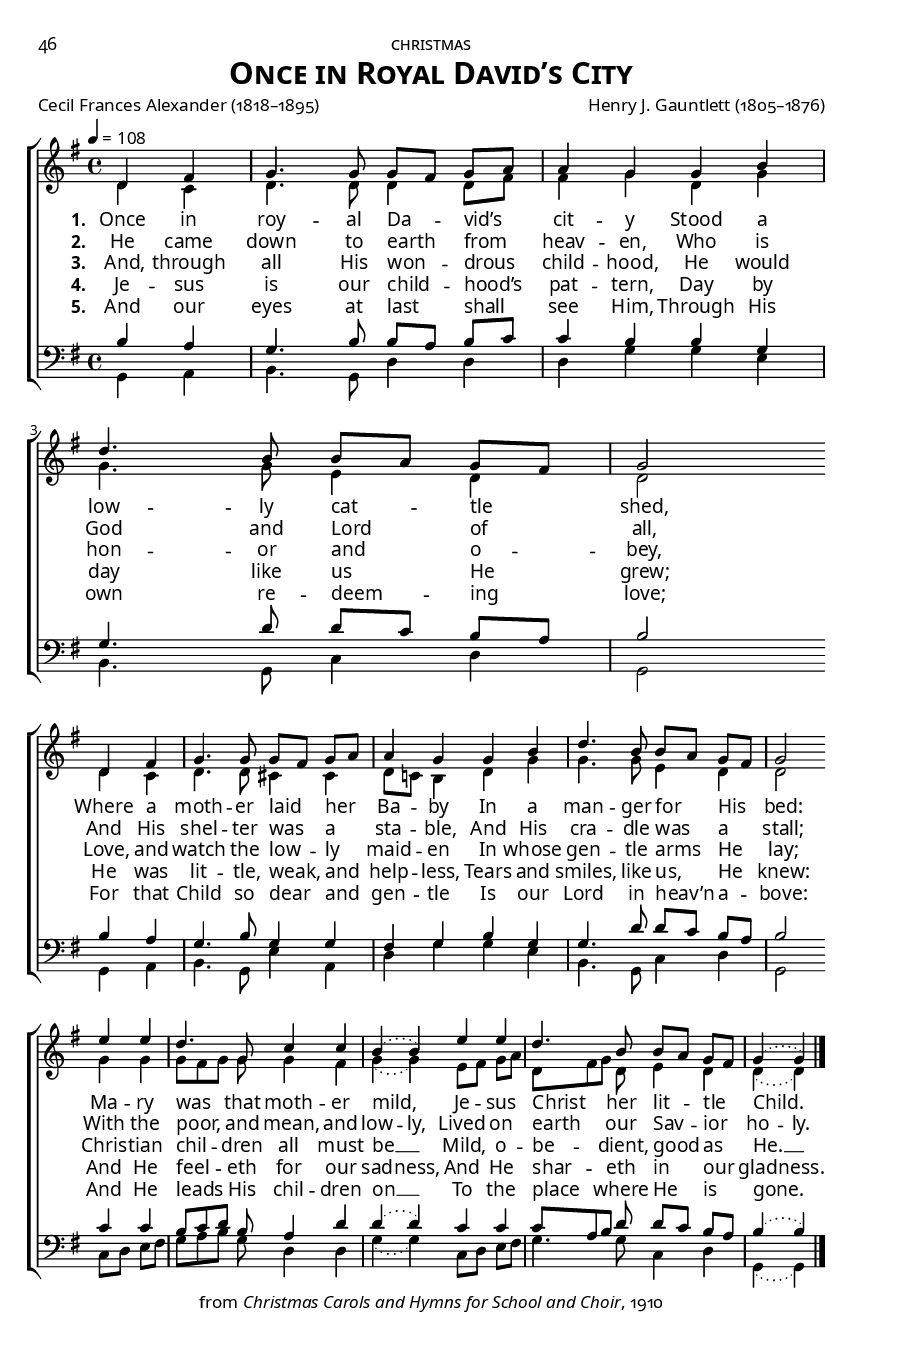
\version "2.14.2"
\include "util.ly"
\header {
  title = \markup{\override #'(font-name . "Garamond Premier Pro Semibold"){ \abs-fontsize #15 \smallCapsOldStyle"Once in Royal David’s City"}}
  poet = \markup\oldStyleNum"Cecil Frances Alexander (1818–1895)"
  composer = \markup\oldStyleNum"Henry J. Gauntlett (1805–1876)"
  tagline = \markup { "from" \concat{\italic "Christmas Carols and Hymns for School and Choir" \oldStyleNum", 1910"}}
}
\paper {
  paper-height = 9\in
  paper-width = 6\in
  indent = 0\in
  %system-system-spacing = #'((basic-distance . 10) (padding . 0))
  %system-system-spacing =
  %  #'((basic-distance . 0)
  %     (minimum-distance . 0)
  %     (padding . -0.35)
  %     (stretchability . 100))
%{IF_LESSER
  markup-system-spacing #'stretchability = 50
  top-markup-spacing #'stretchability = 30
  last-bottom-spacing #'stretchability = 60
%}%END_IF_LESSER
  ragged-last-bottom = ##f
  ragged-bottom = ##f
  two-sided = ##t
  inner-margin = 0.5\in
  outer-margin = 0.25\in
  top-margin = 0.25\in
  bottom-margin = 0.25\in
  first-page-number = #046
  print-first-page-number = ##t
  headerLine = \markup{\override #'(font-name . "Garamond Premier Pro") \smallCapsOldStyle"christmas"}
  oddHeaderMarkup = \markup\fill-line{
     \override #'(font-name . "Garamond Premier Pro")\abs-fontsize #8.5
     \combine 
        \fill-line{"" \if \should-print-page-number
        \oldStylePageNum""
        }
        \fill-line{\headerLine}
  }
  evenHeaderMarkup = \markup {
     \override #'(font-name . "Garamond Premier Pro")\abs-fontsize #8.5
     \combine
        \if \should-print-page-number
        \oldStylePageNum""
        \fill-line{\headerLine}
  }
}
#(set-global-staff-size 15) \paper{ #(define fonts (make-pango-font-tree "GoudyOlSt BT" "Garamond Premier Pro" "Garamond Premier Pro" (/ 15 20))) }
global = {
  \key g \major
  \time 4/4
  \autoBeamOff
}

sopMusic = \relative c' {
  \tempo 4 = 108
  \partial 2 d4 fis |
  g4. g8 g[ fis] g[ a] |
  a4 g g b |
  
  d4. b8 b[ a] g[ fis] |
  g2 \bar""\break d4 fis |
  g4. g8 g[ fis] g[ a] |
  
  a4 g g b |
  d4. b8 b[ a] g[ fis] |
  g2 \bar""\break e'4 e |
  
  d4. g,8 c4 c |
  \slurDotted b4( b) e e |
  \slurSolid d4. b8 b[ a] g[ fis] |
  \partial 2 \slurDotted g4( g) \bar "|."
}
sopWords = \lyricmode {
  
}

altoMusic = \relative c' {
  d4 c |
  d4. d8 d4 d8[ fis] |
  fis4 g d g |
  g4. g8 e4 d |
  d2 d4 c |
  
  d4. d8 cis4 cis |
  d8[ c!] b4 d g |
  g4. g8 e4 d |
  d2 g4 g |
  
  g8[ fis g] g g4 fis |
  \slurDotted g4( g) e8[ fis] g[ a] |
  d,[ fis g] d e4 d |
  d( d) \bar "|."
}
altoWords = \lyricmode {
  \dropLyricsIX
  \set stanza = #"1. "
  \set ignoreMelismata = ##t
  Once in roy -- al Da -- _ vid’s _ cit -- y
  Stood a low -- ly cat -- _ tle _ shed,
  Where a moth -- er laid _ her _ Ba -- by
  In a man -- ger for _ His _ bed:
  \set associatedVoice = "tenors"
  Ma -- ry was _ _ that moth -- er mild, _
  Je -- sus Christ _ _ her lit -- _ tle _ Child. _
}
altoWordsII = \lyricmode {
  \dropLyricsIX
  \set stanza = #"2. "
  \set ignoreMelismata = ##t
  He came down to earth _ from _ heav -- en,
  Who is God and Lord _ of _ all,
  And His shel -- ter was _ a _ sta -- ble,
  And His cra -- dle was _ a _ stall;
  \set associatedVoice = "tenors"
  With the poor, _ _ and mean, and low -- ly,
  Lived on earth _ _ our Sav -- _ ior _ ho -- ly.
}
altoWordsIII = \lyricmode {
  \dropLyricsIX
  \set stanza = #"3. "
  And, through all His won -- drous child -- hood,
    He would hon -- or and o -- bey,
  Love, and watch the low -- ly maid -- en
    In whose gen -- tle arms He lay;
  \set associatedVoice = "tenors"
  Chris -- tian chil -- dren all must be __
  Mild, o -- be -- dient, good as He. __
}
altoWordsIV = \lyricmode {
  \dropLyricsIX
  \set stanza = #"4. "
  \set ignoreMelismata = ##t
  Je -- sus is our child -- _ hood’s _ pat -- tern,
  Day by day like us _ He _ grew;
  He was lit -- tle, weak, _ and _ help -- less,
  Tears and smiles, like us, _ He _ knew:
  \set associatedVoice = "tenors"
  And He feel -- _ _ eth for our sad -- ness,
  And He shar -- _ _ eth in _ our _ glad -- ness.
}
altoWordsV = \lyricmode {
  \dropLyricsIX
  \set ignoreMelismata = ##t
  \set stanza = #"5. "
  And our eyes at last _ shall _ see Him,
  Through His own re -- deem -- _ ing _ love;
  For that Child so dear _ and _ gen -- tle
  Is our Lord in heav’n _ a -- _ bove:
  \set associatedVoice = "tenors"
  And He leads _ _ His chil -- dren on __ _
  To the place _ _ where He _ is _ gone. _
}

tenorMusic = \relative c' {
  b4 a |
  g4. b8 b[ a] b[ c] |
  c4 b b g |
  g4. d'8 d[ c] b[ a] |
  b2 b4 a |
  
  g4. b8 g4 g |
  fis g b g |
  g4. d'8 d[ c] b[ a] |
  b2 c4 c |
  
  b8[ c d] b a4 d |
  \slurDotted d4( d) c c |
  c8[ a b] d d[ c] b[ a] |
  b4( b) \bar "|."
}
tenorWords = \lyricmode {

}

bassMusic = \relative c {
  g4 a |
  b4. g8 d'4 d |
  d g g e |
  b4. g8 c4 d |
  g,2 g4 a |
  
  b4. g8 e'4 a, |
  d g g e |
  b4. g8 c4 d |
  g,2 c8[ d] e[ fis] |
  
  g[ a b] g d4 d |  
  \slurDotted g4( g) c,8[ d] e[ fis] |
  g4. g8 c,4 d |
  g,( g) \bar "|."
}
bassWords = \lyricmode {

}

\score {
  <<
   \new ChoirStaff <<
%    \new Lyrics = sopranos \with { \override VerticalAxisGroup #'nonstaff-relatedstaff-spacing = #'((basic-distance . 1)) }
    \new Staff = women <<
      \new Voice = "sopranos" { \voiceOne << \global \sopMusic >> }
      \new Voice = "altos" { \voiceTwo << \global \altoMusic >> }
    >>
   \new Staff = men <<
      \clef bass
      \new Voice = "tenors" { \voiceOne << \global \tenorMusic >> }
      \new Voice = "basses" { \voiceTwo << \global \bassMusic >> }
    >>
    \new Lyrics \with { alignAboveContext = #"women" } \lyricsto "sopranos" \sopWords
    \new Lyrics = "altosV"  \with { alignBelowContext = #"women" } \lyricsto "sopranos" \altoWordsV
    \new Lyrics = "altosIV"  \with { alignBelowContext = #"women" } \lyricsto "sopranos" \altoWordsIV
    \new Lyrics = "altosIII"  \with { alignBelowContext = #"women" } \lyricsto "sopranos" \altoWordsIII
    \new Lyrics = "altosII"  \with { alignBelowContext = #"women" } \lyricsto "sopranos" \altoWordsII
    \new Lyrics = "altos"  \with { alignBelowContext = #"women" \override VerticalAxisGroup #'nonstaff-relatedstaff-spacing = #'((padding . -0.5)) } \lyricsto "sopranos" \altoWords
    \new Lyrics \with { alignAboveContext = #"men" \override VerticalAxisGroup #'nonstaff-relatedstaff-spacing = #'((basic-distance . 1)) } \lyricsto "tenors" \tenorWords
    \new Lyrics \with { alignBelowContext = #"men" \override VerticalAxisGroup #'nonstaff-relatedstaff-spacing = #'((basic-distance . 1)) } \lyricsto "basses" \bassWords
  >>
%    \new PianoStaff << \new Staff { \new Voice { \pianoRH } } \new Staff { \clef "bass" \pianoLH } >>
  >>
  \layout {
    \context {
      \Score
      %\override SpacingSpanner #'base-shortest-duration = #(ly:make-moment 1 8)
      %\override SpacingSpanner #'common-shortest-duration = #(ly:make-moment 1 4)
    }
    \context {
      % Remove all empty staves
      % \Staff \RemoveEmptyStaves \override VerticalAxisGroup #'remove-first = ##t
    }
    \context {
      \Lyrics
      \override LyricText #'X-offset = #center-on-word
    }
  }
  \midi {
    \tempo 4 = 108
    \set Staff.midiInstrument = "piccolo"
  
    \context {
      \Voice
      \remove "Dynamic_performer"
    }
  }
}
